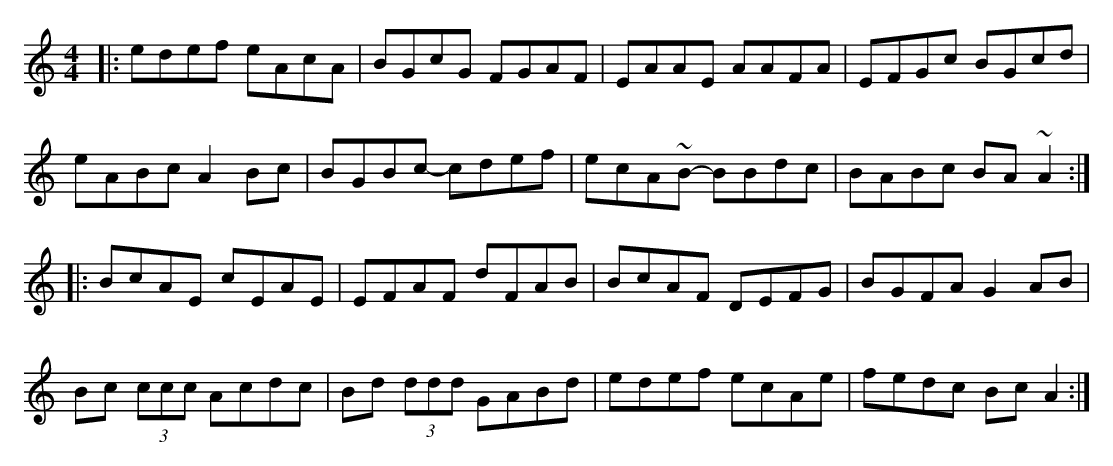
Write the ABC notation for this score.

X:1
M:4/4
K:Amin
|:edef eAcA|BGcG FGAF|EAAE AAFA|EFGc BGcd|
eABc A2Bc|BGBc- cdef|ecA~B- BBdc|BABc BA~A2:|
|:BcAE cEAE|EFAF dFAB|BcAF DEFG|BGFA G2AB|
Bc (3ccc Acdc|Bd (3ddd GABd|edef ecAe|fedc BcA2:|
